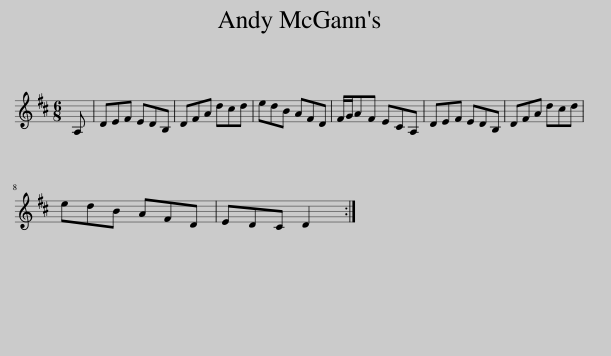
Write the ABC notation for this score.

X:1
L:1/8
M:6/8
I:linebreak $
K:D
V:1 treble
V:1
 A, | DEF EDB, | DFA dcd | edB AFD | F/G/AF ECA, | %5
 DEF EDB, | DFA dcd |$ edB AFD | EDC D2 :| %9
